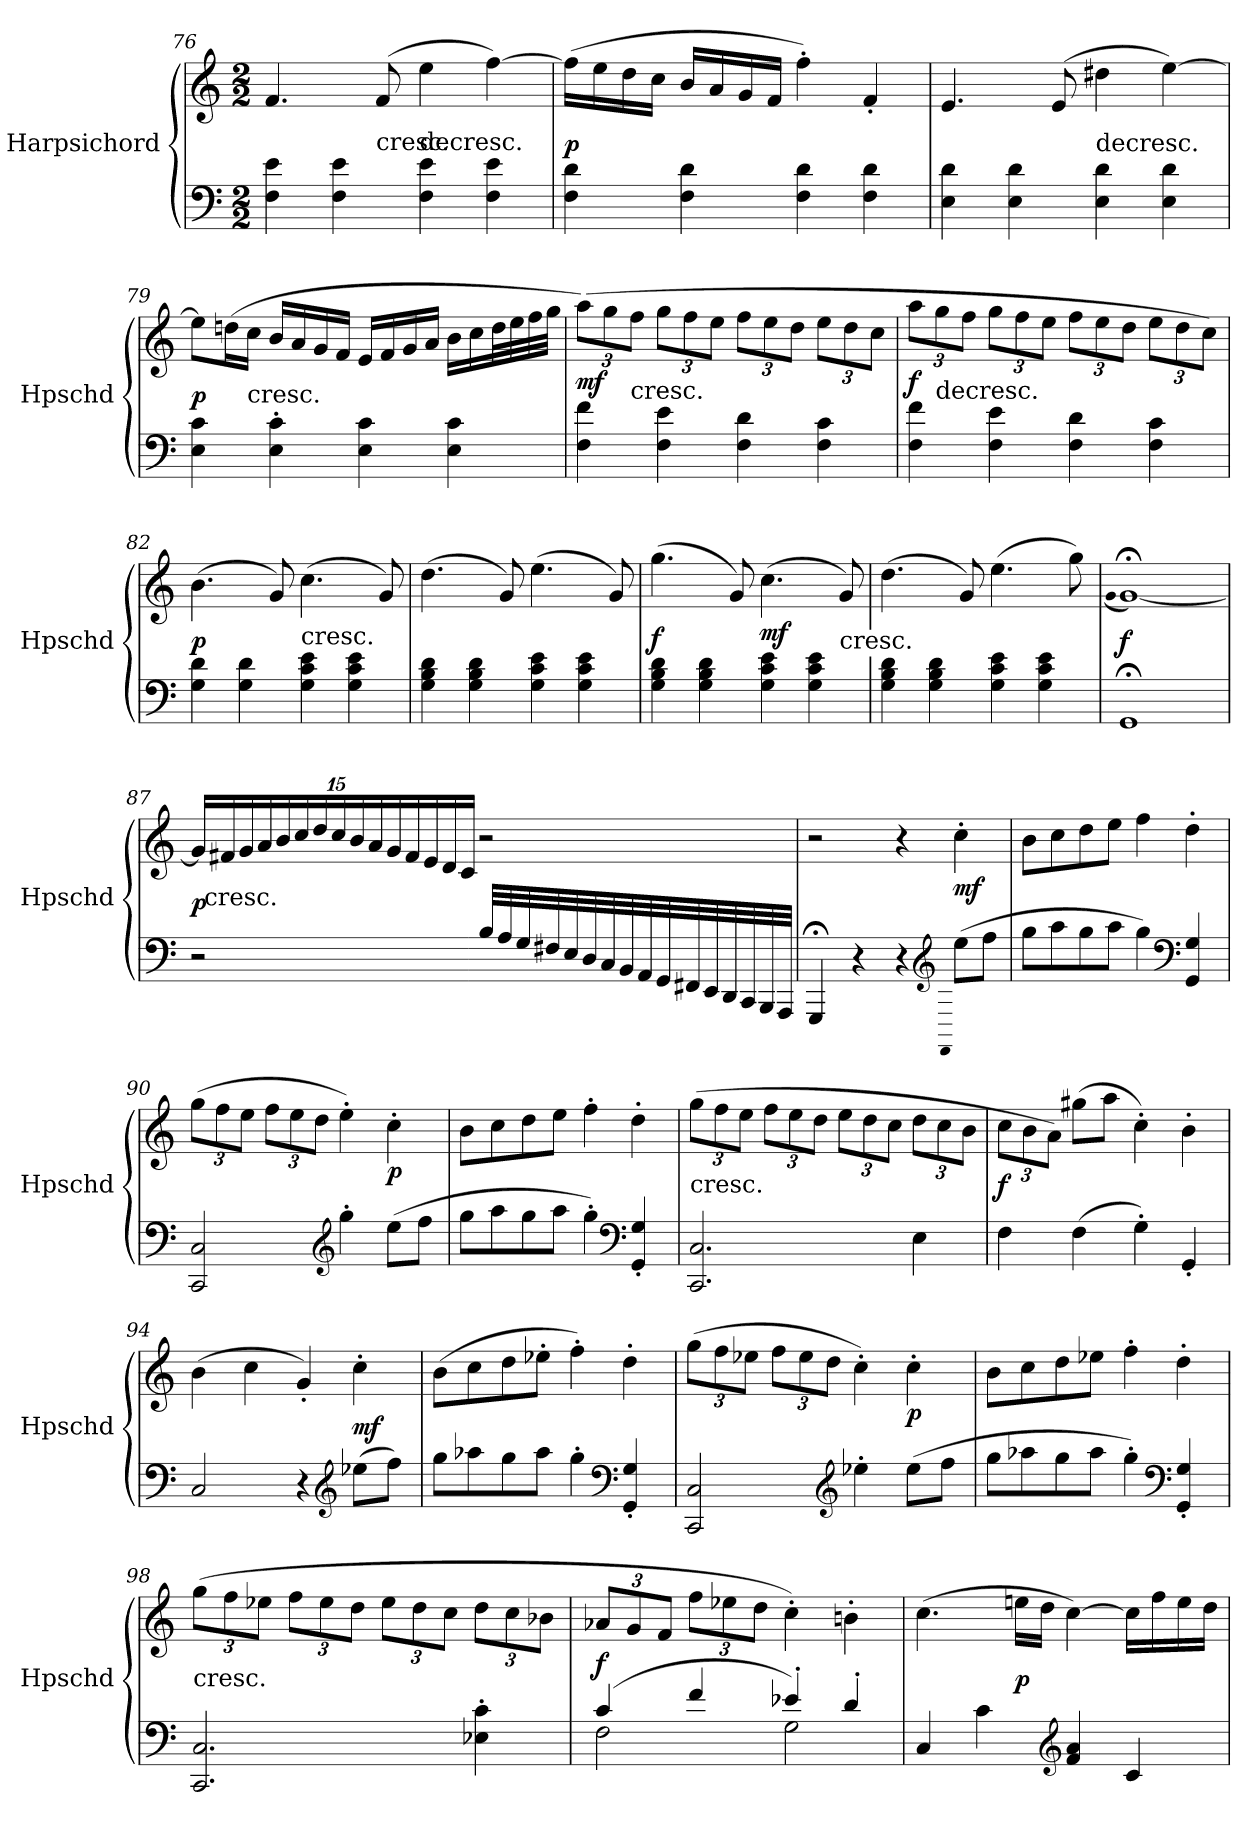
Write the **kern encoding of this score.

**kern	**kern	**dynam
*part1	*part1	*part1
*staff2	*staff1	*staff1/2
*I"Harpsichord	*	*
*I'Hpschd	*	*
*clefF4	*clefG2	*
*k[]	*k[]	*
*C:	*C:	*
*M2/2	*M2/2	*
=76	=76	=76
4F\ 4e\	4.f/	.
4F\ 4e\	.	.
!	!LO:TX:c:t=cresc.	!
.	(8f/	.
!	!LO:TX:c:t=decresc.	!
4F\ 4e\	4ee\	.
4F\ 4e\	[4ff\)	.
=77	=77	=77
4F\ 4d\	(16ff\LL]	p
.	16ee\	.
.	16dd\	.
.	16cc\JJ	.
4F\ 4d\	16b/LL	.
.	16a/	.
.	16g/	.
.	16f/JJ	.
4F\ 4d\	4ff'\)	.
4F\ 4d\	4f'/	.
=78	=78	=78
4E\ 4d\	4.e/	.
4E\ 4d\	.	.
.	(8e/	.
!	!LO:TX:c:t=decresc.	!
4E\ 4d\	4dd#X\	.
4E\ 4d\	[4ee\)	.
=79	=79	=79
4E\ 4c\	8ee\L]	p
.	(16ddn\L	.
!	!LO:TX:c:t=cresc.	!
.	16cc\JJ	.
4E'\ 4c'\	16b/LL	.
.	16a/	.
.	16g/	.
.	16f/JJ	.
4E\ 4c\	16e/LL	.
.	16f/	.
.	16g/	.
.	16a/JJ	.
4E\ 4c\	16b\LL	.
.	16cc\	.
.	32dd\L	.
.	32ee\	.
.	32ff\	.
.	32gg\JJJ	.
=80	=80	=80
4F\ 4f\	(12aa\L)	mf
.	12gg\	.
!	!LO:TX:c:t=cresc.	!
.	12ff\J	.
4F\ 4e\	12gg\L	.
.	12ff\	.
.	12ee\J	.
4F\ 4d\	12ff\L	.
.	12ee\	.
.	12dd\J	.
4F\ 4c\	12ee\L	.
.	12dd\	.
.	12cc\J	.
=81	=81	=81
4F\ 4f\	12aa\L	f
!	!LO:TX:c:t=decresc.	!
.	12gg\	.
.	12ff\J	.
4F\ 4e\	12gg\L	.
.	12ff\	.
.	12ee\J	.
4F\ 4d\	12ff\L	.
.	12ee\	.
.	12dd\J	.
4F\ 4c\	12ee\L	.
.	12dd\	.
.	12cc\J)	.
=82	=82	=82
4G\ 4d\	(4.b\	p
4G\ 4d\	.	.
.	8g/)	.
!	!LO:TX:c:t=cresc.	!
4G\ 4c\ 4e\	(4.cc\	.
4G\ 4c\ 4e\	.	.
.	8g/)	.
=83	=83	=83
4G\ 4B\ 4d\	(4.dd\	.
4G\ 4B\ 4d\	.	.
.	8g/)	.
4G\ 4c\ 4e\	(4.ee\	.
4G\ 4c\ 4e\	.	.
.	8g/)	.
=84	=84	=84
4G\ 4B\ 4d\	(4.gg\	f
4G\ 4B\ 4d\	.	.
.	8g/)	.
4G\ 4c\ 4e\	(4.cc\	mf
4G\ 4c\ 4e\	.	.
!	!LO:TX:c:t=cresc.	!
.	8g/)	.
=85	=85	=85
4G\ 4B\ 4d\	(4.dd\	.
4G\ 4B\ 4d\	.	.
.	8g/)	.
4G\ 4c\ 4e\	(4.ee\	.
4G\ 4c\ 4e\	.	.
.	8gg\)	.
=86	=86	=86
.	(qg	.
1GG;<	[1g;<)	f
=87	=87	=87
2r	30g/LL]	p
!	!LO:TX:c:t=cresc.	!
.	30f#X/	.
.	30g/	.
.	30a/	.
.	30b/	.
.	30cc/	.
.	30dd/	.
.	30cc/	.
.	30b/	.
.	30a/	.
.	30g/	.
.	30f#/	.
.	30e/	.
.	30d/	.
.	30c/JJ	.
32B/LLL	2r	.
32A/	.	.
32G/	.	.
32F#X/	.	.
32E/	.	.
32D/	.	.
32C/	.	.
32BB/	.	.
32AA/	.	.
32GG/	.	.
32FF#X/	.	.
32EE/	.	.
32DD/	.	.
32CC/	.	.
32BBB/	.	.
32AAA/JJJ	.	.
=88	=88	=88
4GGG;</	2r	.
4r	.	.
4r	4r	.
*clefG2	*	*
qFF	.	.
(8ee\L	4cc'\	mf
8ff\J	.	.
=89	=89	=89
8gg\L	8b\L	.
8aa\	8cc\	.
8gg\	8dd\	.
8aa\J	8ee\J	.
4gg\)	4ff\	.
*clefF4	*	*
4GG/ 4G/	4dd'\	.
=90	=90	=90
2CC/ 2C/	(12gg\L	.
.	12ff\	.
.	12ee\J	.
.	12ff\L	.
.	12ee\	.
.	12dd\J	.
*clefG2	*	*
4gg'\	4ee'\)	.
(8ee\L	4cc'\	p
8ff\J	.	.
=91	=91	=91
8gg\L	8b\L	.
8aa\	8cc\	.
8gg\	8dd\	.
8aa\J	8ee\J	.
4gg'\)	4ff'\	.
*clefF4	*	*
4GG'/ 4G'/	4dd'\	.
=92	=92	=92
!	!LO:TX:c:t=cresc.	!
2.CC/ 2.C/	(12gg\L	.
.	12ff\	.
.	12ee\J	.
.	12ff\L	.
.	12ee\	.
.	12dd\J	.
.	12ee\L	.
.	12dd\	.
.	12cc\J	.
4E\	12dd\L	.
.	12cc\	.
.	12b\J	.
=93	=93	=93
4F\	12cc\L	f
.	12b\	.
.	12a\J)	.
(4F\	(8gg#X\L	.
.	8aa\J	.
4G'\)	4cc'\)	.
4GG'/	4b'\	.
=94	=94	=94
2C/	(4b\	.
.	4cc\	.
4r	4g'/)	.
*clefG2	*	*
(8ee-X\L	4cc'\	mf
8ff\J)	.	.
=95	=95	=95
8gg\L	(8b\L	.
8aa-X\	8cc\	.
8gg\	8dd\	.
8aa-\J	8ee-X'\J	.
4gg'\	4ff'\)	.
*clefF4	*	*
4GG'/ 4G'/	4dd'\	.
=96	=96	=96
2CC/ 2C/	(12gg\L	.
.	12ff\	.
.	12ee-X\J	.
.	12ff\L	.
.	12ee-\	.
.	12dd\J	.
*clefG2	*	*
4ee-X'\	4cc'\)	.
(8ee-\L	4cc'\	p
8ff\J	.	.
=97	=97	=97
8gg\L	8b\L	.
8aa-X\	8cc\	.
8gg\	8dd\	.
8aa-\J	8ee-X\J	.
4gg'\)	4ff'\	.
*clefF4	*	*
4GG'/ 4G'/	4dd'\	.
=98	=98	=98
!	!LO:TX:c:t=cresc.	!
2.CC/ 2.C/	(12gg\L	.
.	12ff\	.
.	12ee-X\J	.
.	12ff\L	.
.	12ee-\	.
.	12dd\J	.
.	12ee-\L	.
.	12dd\	.
.	12cc\J	.
4E-X'\ 4c'\	12dd\L	.
.	12cc\	.
.	12b-X\J	.
=99	=99	=99
*^	*	*
(4c/	2F\	12a-X/L	f
.	.	12g/	.
.	.	12f/J	.
4f/	.	12ff\L	.
.	.	12ee-X\	.
.	.	12dd\J	.
4e-X'/)	2G\	4cc'\)	.
4d'/	.	4bn'\	.
*v	*v	*	*
=100	=100	=100
4C/	(4.cc\	.
4c\	.	.
.	16een\LL	p
.	16dd\JJ	.
*clefG2	*	*
4f/ 4a/	[4cc\)	.
4c/	16cc\LL]	.
.	16ff\	.
.	16ee\	.
.	16dd\JJ	.
=	=	=
*-	*-	*-
